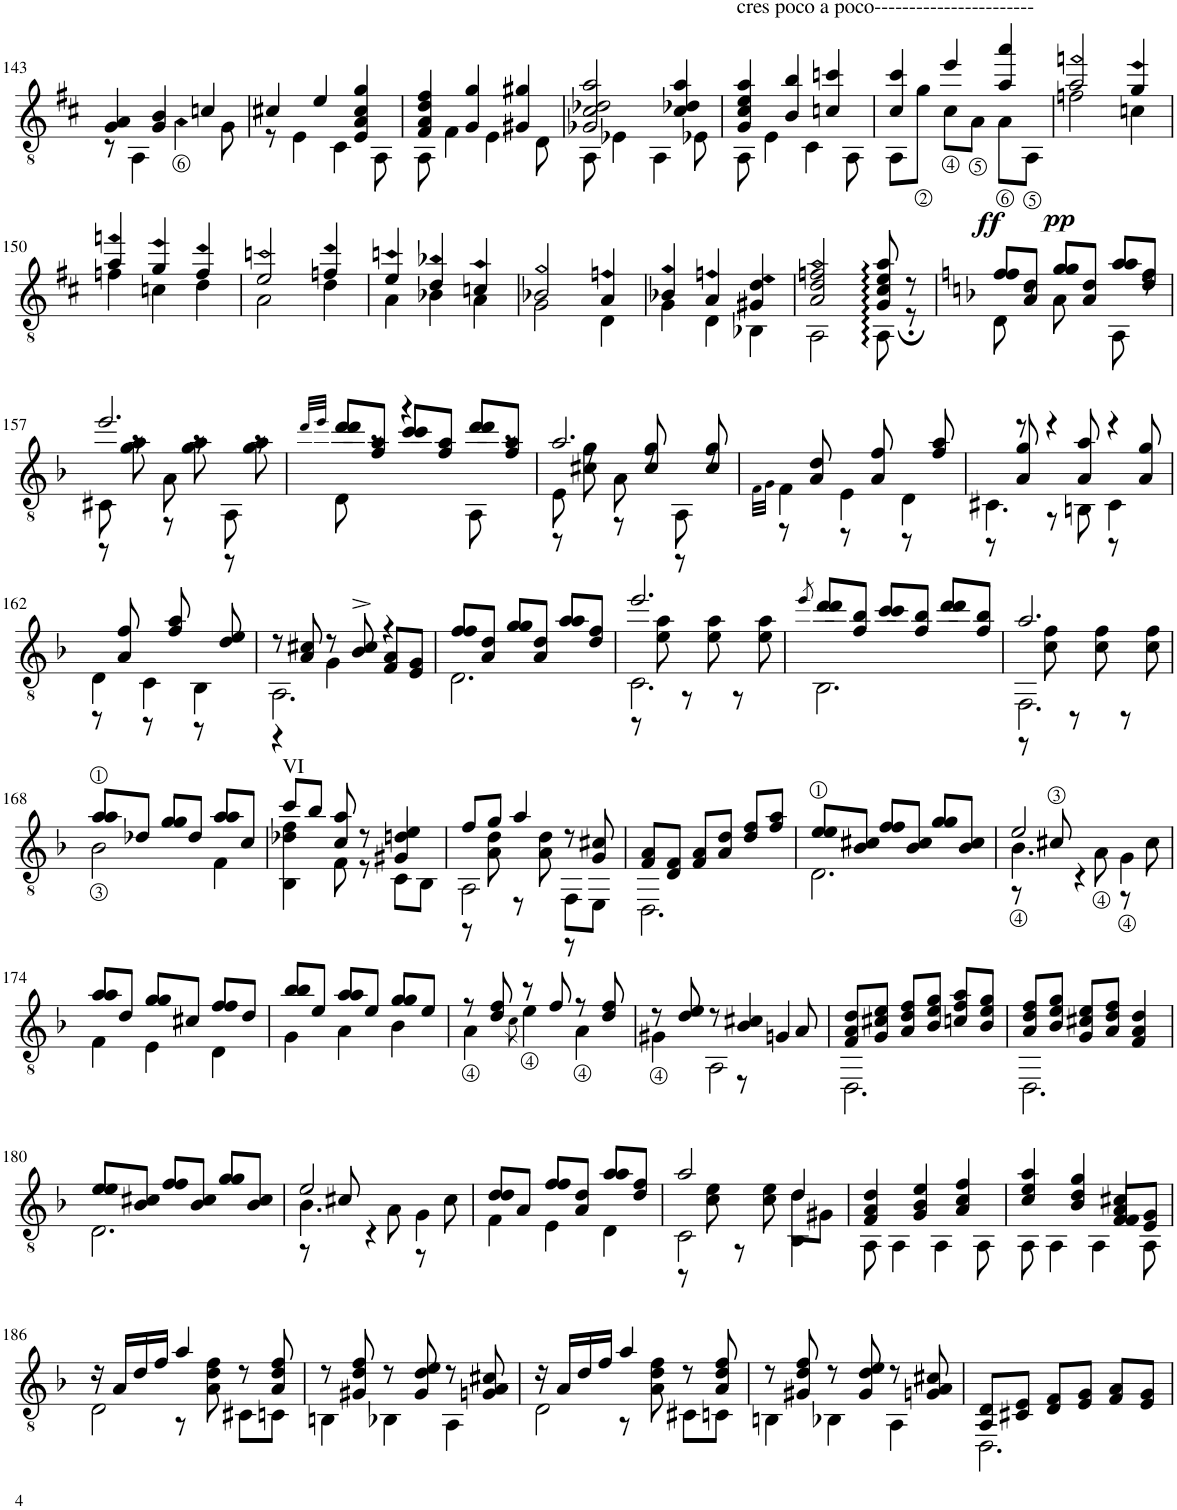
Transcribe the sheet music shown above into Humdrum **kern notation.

**kern	**dynam
*part1	*part1
*staff1	*staff1
*I"Guitar	*
!!LO:PB:g=z
*clefGv2	*
*k[f#c#]	*
*M3/4	*
=143	=143
*^	*
4G/ 4A/	8r	.
.	4AA\	.
4G/ 4B/	.	.
.	4A\	.
4cn/	.	.
.	8G\	.
=144	=144	=144
4c#X/	8r	.
.	4E\	.
4e/	.	.
.	4C#\	.
4E/ 4A/ 4c#/ 4g/	.	.
.	8AA\	.
=145	=145	=145
4F#/ 4A/ 4d/ 4f#/	8AA\	.
.	4F#\	.
4G/ 4g/	.	.
.	4E\	.
4G#X/ 4g#X/	.	.
.	8D\	.
=146	=146	=146
2G-X/ 2c#/ 2d-X/ 2a/	8AA\	.
.	4E-X\	.
.	4AA\	.
4c#/ 4d-X/ 4a/	.	.
.	8E-X\	.
=147	=147	=147
!LO:TX:a:t=cres poco a poco-----------------------	!	!
4G/ 4c#/ 4e/ 4a/	8AA\	.
.	4E\	.
4B/ 4b/	.	.
.	4C#\	.
4cn/ 4ccn/	.	.
.	8AA\	.
=148	=148	=148
4c#/ 4cc#/	8AA\L	.
.	8g\J	.
4ee/	8c#\L	.
.	8A\J	.
4a/ 4aa/	8A\L	.
!	!	!LO:DY:b
.	8AA\J	ff
=149	=149	=149
!	!	!LO:DY:b
2a/ 2ffn/	2fn\	pp
4g/ 4ee/	4cn\	.
!!LO:LB:g=z	!!
=150	=150	=150
4a/ 4ffn/	4fn\	.
4g/ 4ee/	4cn\	.
4f/ 4dd/	4d\	.
=151	=151	=151
2e/ 2ccn/	2A\	.
4fn/ 4dd/	4d\	.
=152	=152	=152
4e/ 4ccn/	4A\	.
4d/ 4b-X/	4B-X\	.
4cn/ 4a/	4A\	.
=153	=153	=153
2B-X/ 2g/	2G\	.
4A/ 4fn/	4D\	.
=154	=154	=154
4B-X/ 4g/	4G\	.
4A/ 4fn/	4D\	.
4G#X/ 4d/ 4e/	4BB-X\	.
=155	=155	=155
2A/ 2d/ 2fn/ 2a/	2AA\	.
8G/ 8c#/ 8e/ 8a/	8AA\	.
8r	8r;;	.
*v	*v	*
=156	=156
*k[b-]	*
*^	*
*	*^	*
4f/	8D\	8f/L	.
.	8r	8A/ 8d/J	.
4g/	8A\	8g/L	.
.	8ryy	8A/ 8d/J	.
4a/	8AA\	8a/L	.
.	8r	8d/ 8f/J	.
!!LO:LB:g=z	!!	!!
=157	=157	=157	=157
2.ee/	8C#X\	8r	.
.	8r	8g\ 8a\	.
.	8A\	8r	.
.	8r	8g\ 8a\	.
.	8AA\	8r	.
.	8r	8g\ 8a\	.
=158	=158	=158	=158
.	.	32qdd/LLL	.
.	.	32qee/JJJ	.
4dd/	8D\	8dd/L	.
.	8r	8f/ 8a/J	.
4cc/	4r	8cc/L	.
.	.	8f/ 8a/J	.
4dd/	8AA\	8dd/L	.
.	8r	8f/ 8a/J	.
=159	=159	=159	=159
2.a/	8E\	8r	.
.	8r	8c#X\ 8g\	.
.	8A\	8r	.
.	8r	8c#/ 8g/	.
.	8AA\	8r	.
.	8r	8c#/ 8g/	.
=160	=160	=160	=160
.	32qF\LLL	.	.
.	32qG\JJJ	.	.
2.ryy	4F\	8r	.
.	.	8A/ 8d/	.
.	4E\	8r	.
.	.	8A/ 8f/	.
.	4D\	8r	.
.	.	8f/ 8a/	.
=161	=161	=161	=161
8ryy	4.C#X\	8r	.
8r	.	8A/ 8g/	.
4r	.	8r	.
.	8BBn\	8A/ 8a/	.
4r	4C#\	8r	.
.	.	8A/ 8g/	.
!!LO:LB:g=z	!!	!!
=162	=162	=162	=162
2.ryy	4D\	8r	.
.	.	8A/ 8f/	.
.	4C\	8r	.
.	.	8f/ 8a/	.
.	4BB-\	8r	.
.	.	8d/ 8e/	.
=163	=163	=163	=163
8r	2.AA\	4r	.
8A/ 8c#X/	.	.	.
8r	.	4G\	.
8B-/^ 8c#/^	.	.	.
4r	.	8F/ 8A/L	.
.	.	8E/ 8G/J	.
=164	=164	=164	=164
4f/	2.D\	8f/L	.
.	.	8A/ 8d/J	.
4g/	.	8g/L	.
.	.	8A/ 8d/J	.
4a/	.	8a/L	.
.	.	8d/ 8f/J	.
=165	=165	=165	=165
2.ee/	2.C\	8r	.
.	.	8e\ 8a\	.
.	.	8r	.
.	.	8e\ 8a\	.
.	.	8r	.
.	.	8e\ 8a\	.
=166	=166	=166	=166
8qee/	.	.	.
4dd/	2.BB-\	8dd/L	.
.	.	8f/ 8b-/J	.
4cc/	.	8cc/L	.
.	.	8f/ 8b-/J	.
4dd/	.	8dd/L	.
.	.	8f/ 8b-/J	.
=167	=167	=167	=167
2.a/	2.FF\	8r	.
.	.	8c\ 8f\	.
.	.	8r	.
.	.	8c\ 8f\	.
.	.	8r	.
.	.	8c\ 8f\	.
!!LO:LB:g=z	!!	!!
=168	=168	=168	=168
4a/	2B-\	8a/L	.
.	.	8d-X/J	.
4g/	.	8g/L	.
.	.	8d-/J	.
4a/	4F\	8a/L	.
.	.	8c/J	.
=169	=169	=169	=169
!LO:TX:a:t=VI	!	!	!
*	*v	*v	*
8cc/L	4BB-\ 4d-X\ 4f\	.
8b-/J	.	.
8c/ 8a/	8F\	.
8r	8r	.
4G#X/ 4dn/ 4e/	8C\L	.
.	8BB-\J	.
=170	=170	=170
*	*^	*
8f/L	2AA\	8r	.
8g/J	.	8A\ 8d\	.
4a/	.	8r	.
.	.	8A\ 8d\	.
8r	8FF\L	8r	.
8G/ 8c#X/	8EE\J	8ryy	.
*	*v	*v	*
=171	=171	=171
8F/ 8A/L	2.DD\	.
8D/ 8F/J	.	.
8F/ 8A/L	.	.
8A/ 8d/J	.	.
8d/ 8f/L	.	.
8f/ 8a/J	.	.
=172	=172	=172
*	*^	*
4e/	2.D\	8e/L	.
.	.	8B-/ 8c#X/J	.
4f/	.	8f/L	.
.	.	8B-/ 8c#/J	.
4g/	.	8g/L	.
.	.	8B-/ 8c#/J	.
=173	=173	=173	=173
2e/	4.B-\	8r	.
.	.	8c#X/	.
.	.	4r	.
.	8A\	.	.
8ryy	4G\	8r	.
8ryy	.	8c#\	.
!!LO:LB:g=z	!!	!!
=174	=174	=174	=174
4a/	4F\	8a/L	.
.	.	8d/J	.
4g/	4E\	8g/L	.
.	.	8c#X/J	.
4f/	4D\	8f/L	.
.	.	8d/J	.
=175	=175	=175	=175
4b-/	4G\	8b-/L	.
.	.	8e/J	.
4a/	4A\	8a/L	.
.	.	8e/J	.
4g/	4B-\	8g/L	.
.	.	8e/J	.
*	*v	*v	*
=176	=176	=176
8r	4A\	.
8d/ 8f/	.	.
.	8qc\	.
8r	4e\	.
8f/	.	.
8r	4A\	.
8d/ 8f/	.	.
=177	=177	=177
*	*^	*
8r	4G#X\	4.ryy	.
8d/ 8e/	.	.	.
8r	2AA\	.	.
4B-/ 4c#X/	.	8r	.
.	.	4Gn/	.
8A/	.	.	.
*	*v	*v	*
=178	=178	=178
8F/ 8A/ 8d/L	2.DD\	.
8G/ 8c#X/ 8e/J	.	.
8A/ 8d/ 8f/L	.	.
8B-/ 8e/ 8g/J	.	.
8cn/ 8f/ 8a/L	.	.
8B-/ 8e/ 8g/J	.	.
=179	=179	=179
8A/ 8d/ 8f/L	2.DD\	.
8B-/ 8e/ 8g/J	.	.
8G/ 8c#X/ 8e/L	.	.
8A/ 8d/ 8f/J	.	.
4F/ 4A/ 4d/	.	.
!!LO:LB:g=z	!!
=180	=180	=180
*	*^	*
4e/	2.D\	8e/L	.
.	.	8B-/ 8c#X/J	.
4f/	.	8f/L	.
.	.	8B-/ 8c#/J	.
4g/	.	8g/L	.
.	.	8B-/ 8c#/J	.
=181	=181	=181	=181
2e/	4.B-\	8r	.
.	.	8c#X/	.
.	.	4r	.
.	8A\	.	.
8ryy	4G\	8r	.
8ryy	.	8c#\	.
=182	=182	=182	=182
4d/	4F\	8d/L	.
.	.	8A/J	.
4f/	4E\	8f/L	.
.	.	8A/ 8d/J	.
4a/	4D\	8a/L	.
.	.	8d/ 8f/J	.
=183	=183	=183	=183
2a/	2C\	8r	.
.	.	8c\ 8e\	.
.	.	8r	.
.	.	8c\ 8e\	.
4d/	4BB-\	8d\L	.
.	.	8G#X\J	.
*	*v	*v	*
=184	=184	=184
4F/ 4A/ 4d/	8AA\	.
.	4AA\	.
4G/ 4B-/ 4e/	.	.
.	4AA\	.
4A/ 4c/ 4f/	.	.
.	8AA\	.
=185	=185	=185
*	*^	*
4c/ 4e/ 4a/	8AA\	2ryy	.
.	4AA\	.	.
4B-/ 4d/ 4g/	.	.	.
.	4AA\	.	.
4F/ 4A/ 4c#X/	.	8F/L	.
.	8AA\	8E/ 8G/J	.
!!LO:LB:g=z	!!	!!
=186	=186	=186	=186
16r	2D\	4ryy	.
16A/LL	.	.	.
16d/	.	.	.
16f/JJ	.	.	.
4a/	.	8r	.
.	.	8A\ 8d\ 8f\	.
8r	8C#X\L	4ryy	.
8A/ 8d/ 8f/	8Cn\J	.	.
*	*v	*v	*
=187	=187	=187
8r	4BBn\	.
8G#X/ 8d/ 8f/	.	.
8r	4BB-X\	.
8G#/ 8d/ 8e/	.	.
8r	4AA\	.
8Gn/ 8A/ 8c#X/	.	.
=188	=188	=188
*	*^	*
16r	2D\	4ryy	.
16A/LL	.	.	.
16d/	.	.	.
16f/JJ	.	.	.
4a/	.	8r	.
.	.	8A\ 8d\ 8f\	.
8r	8C#X\L	4ryy	.
8A/ 8d/ 8f/	8Cn\J	.	.
*	*v	*v	*
=189	=189	=189
8r	4BBn\	.
8G#X/ 8d/ 8f/	.	.
8r	4BB-X\	.
8G#/ 8d/ 8e/	.	.
8r	4AA\	.
8Gn/ 8A/ 8c#X/	.	.
=190	=190	=190
8AA/ 8D/L	2.DD\	.
8C#X/ 8E/J	.	.
8D/ 8F/L	.	.
8E/ 8G/J	.	.
8F/ 8A/L	.	.
8E/ 8G/J	.	.
*v	*v	*
=	=
*-	*-
